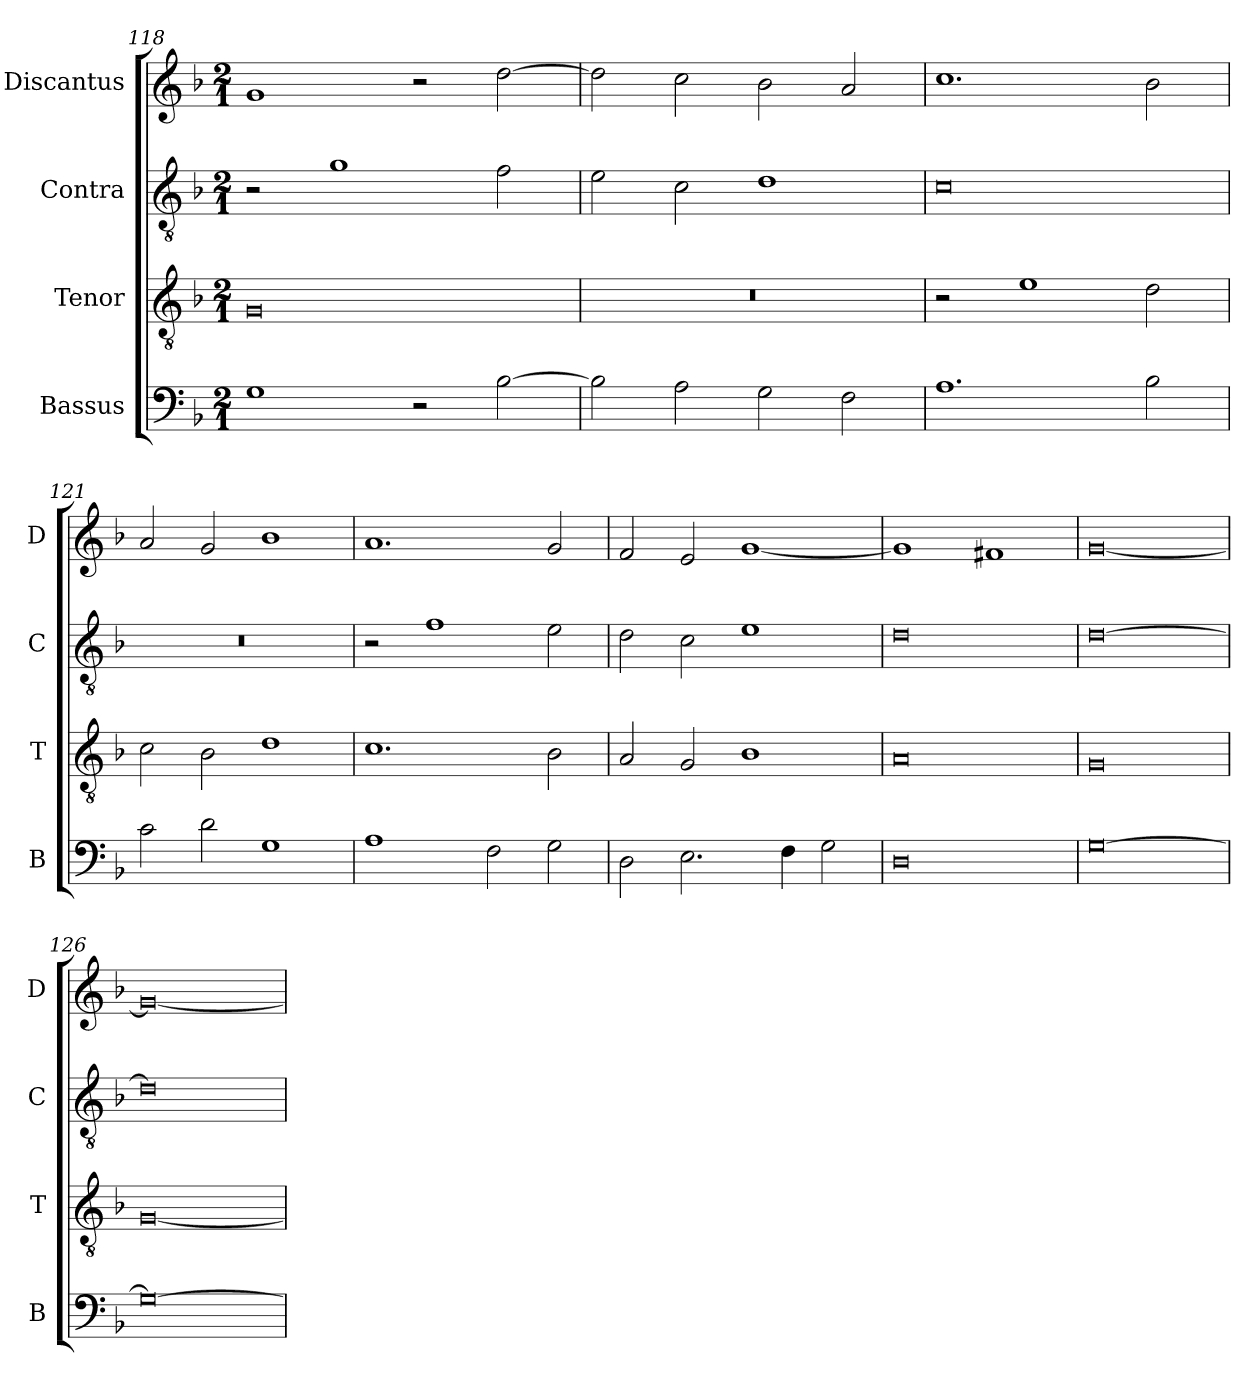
**kern	**kern	**kern	**kern
*part4	*part3	*part2	*part1
*staff4	*staff3	*staff2	*staff1
*I"Bassus	*I"Tenor	*I"Contra	*I"Discantus
*I'B	*I'T	*I'C	*I'D
*clefF4	*clefGv2	*clefGv2	*clefG2
*k[b-]	*k[b-]	*k[b-]	*k[b-]
*M2/1	*M2/1	*M2/1	*M2/1
=118	=118	=118	=118
1G	0G	2r	1g
.	.	1g	.
2r	.	.	2r
[2B-\	.	2f\	[2dd\
=119	=119	=119	=119
2B-\]	0r	2e\	2dd\]
2A\	.	2c\	2cc\
2G\	.	1d	2b-\
2F\	.	.	2a/
=120	=120	=120	=120
1.A	2r	0c	1.cc
.	1e	.	.
2B-\	2d\	.	2b-\
=121	=121	=121	=121
2c\	2c\	0r	2a/
2d\	2B-\	.	2g/
1G	1d	.	1b-
=122	=122	=122	=122
1A	1.c	2r	1.a
.	.	1f	.
2F\	.	.	.
2G\	2B-\	2e\	2g/
=123	=123	=123	=123
2D\	2A/	2d\	2f/
2.E\	2G/	2c\	2e/
.	1B-	1e	[1g
4F\	.	.	.
2G\	.	.	.
=124	=124	=124	=124
0D	0A	0d	1g]
.	.	.	1f#X
=125	=125	=125	=125
[0G	0G	[0d	[0g
=126	=126	=126	=126
0G_	[0G	0d]	0g_
=	=	=	=
*-	*-	*-	*-
